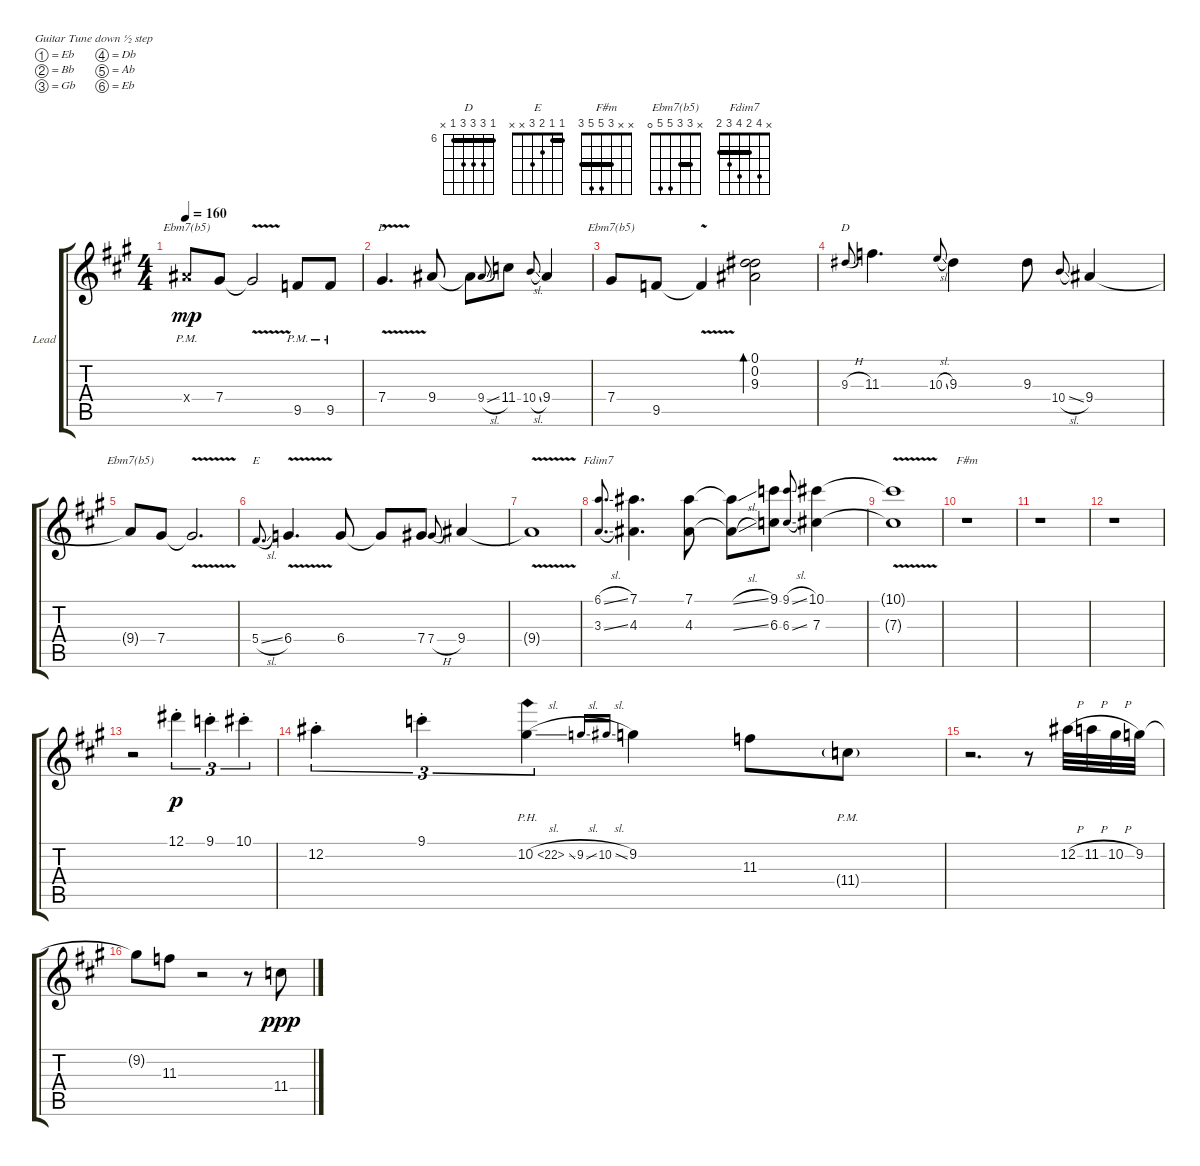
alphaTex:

\defaultSystemsLayout 4
\bracketExtendMode groupsimilarinstruments
\firstSystemTrackNameOrientation horizontal
\otherSystemsTrackNameOrientation horizontal
\track ("Lead" "Lead") {instrument overdrivenguitar}
\staff {score tabs}
\tuning (Eb4 Bb3 Gb3 Db3 Ab2 Eb2)
\chord ("D" 6 8 8 8 6 x) {firstfret 6 barre 6}
\chord ("E" 1 1 2 3 x x) {barre 1}
\chord ("F#m" x x 3 5 5 3) {barre 3}
\chord ("Ebm7(b5)" x 3 3 5 5 0) {barre 3}
\chord ("Fdim7" x 4 2 4 3 2) {barre 2}
\ts (4 4)
\tempo 160
\clef g2
\ks a
9.4{pm x}.8{ch "Ebm7(b5)" dy mp} 7.4.8 7.4{v t}.2 9.5{pm}.8 9.5{pm}.8 |
7.4{v}.4{d ch "D"} 9.4.8 9.4{t}.8 9.4{sl}.8{gr onbeat} 11.4.8 10.4{sl}.8{gr onbeat} 9.4.4 |
7.4.8{ch "Ebm7(b5)"} 9.5.8 9.5{v t}.4 (9.3 0.2 0.1).2{bd 262} |
9.3{h}.8{ch "D" gr onbeat} 11.3.4{d} 10.3{sl}.8{gr onbeat} 9.3.4 9.3.8 10.4{sl}.8{gr onbeat} 9.4.4 |
9.4{t}.8{ch "Ebm7(b5)"} 7.4.8 7.4{v t}.2{d} |
5.4{sl}.8{d ch "E" gr onbeat} 6.4{v}.4{d} 6.4.8 6.4{t}.8 7.4.8 7.4{h}.8{gr onbeat} 9.4.4 |
9.4{v t}.1 |
(6.1{sl} 3.3{sl}).8{d ch "Fdim7" gr onbeat} (4.3 7.1).4{d} (4.3 7.1).8 (7.1{sl t} 4.3{sl t}).8 (9.1 6.3).8 (9.1{sl} 6.3{sl}).8{gr onbeat} (10.1 7.3).4 |
(10.1{v t} 7.3{v t}).1 |
r.1{ch "F#m"} |
r.1 |
r.1 |
r.2 12.1{st}.4{tu (3 2) dy p} 9.1{st}.4{tu (3 2)} 10.1{st}.4{tu (3 2)} |
12.2{st}.4{tu (3 2)} 9.1{st}.4{tu (3 2)} 10.2{ph 12 sl}.4{tu (3 2)} 9.2{sl}.16{gr onbeat} 10.2{sl}.16{gr onbeat} 9.2.4 11.3.8 11.4{g pm}.8 |
r.2{d} r.8 12.2{h}.32 11.2{h}.32 10.2{h}.32 9.2.32 |
9.2{t}.8 11.3.8 r.2 r.8 11.4.8{dy ppp}
